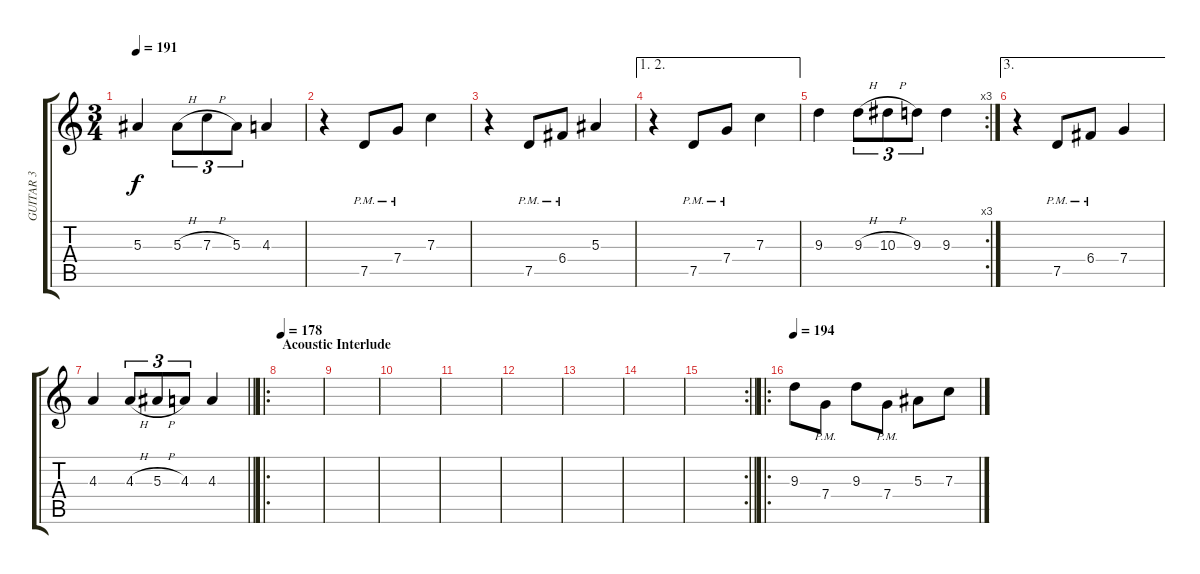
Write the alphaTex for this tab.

\track ("GUITAR 3" "GUITAR 3") {instrument distortionguitar}
\staff {score tabs}
\tuning (D4 A3 F3 C3 G2 D2) {hide}
\ts (3 4)
\tempo 191
\clef g2
\ks c
5.3.4{dy f} 5.3{h}.8{tu (3 2)} 7.3{h}.8{tu (3 2)} 5.3.8{tu (3 2)} 4.3.4 |
r.4 7.5{pm}.8 7.4{pm}.8 7.3.4 |
r.4 7.5{pm}.8 6.4{pm}.8 5.3.4 |
\ae (1 2)
r.4 7.5{pm}.8 7.4{pm}.8 7.3.4 |
\rc 3
9.3.4 9.3{h}.8{tu (3 2)} 10.3{h}.8{tu (3 2)} 9.3.8{tu (3 2)} 9.3.4 |
\ae 3
r.4 7.5{pm}.8 6.4{pm}.8 7.4.4 |
\barLineRight lightlight
4.3.4 4.3{h}.8{tu (3 2)} 5.3{h}.8{tu (3 2)} 4.3.8{tu (3 2)} 4.3.4 |
\ro
\section ("" "Acoustic Interlude")
\tempo 178
|
|
|
|
|
|
|
\rc 2
\barLineRight lightlight
|
\ro
\tempo 194
9.3.8 7.4{pm}.8 9.3.8 7.4{pm}.8 5.3.8 7.3.8
